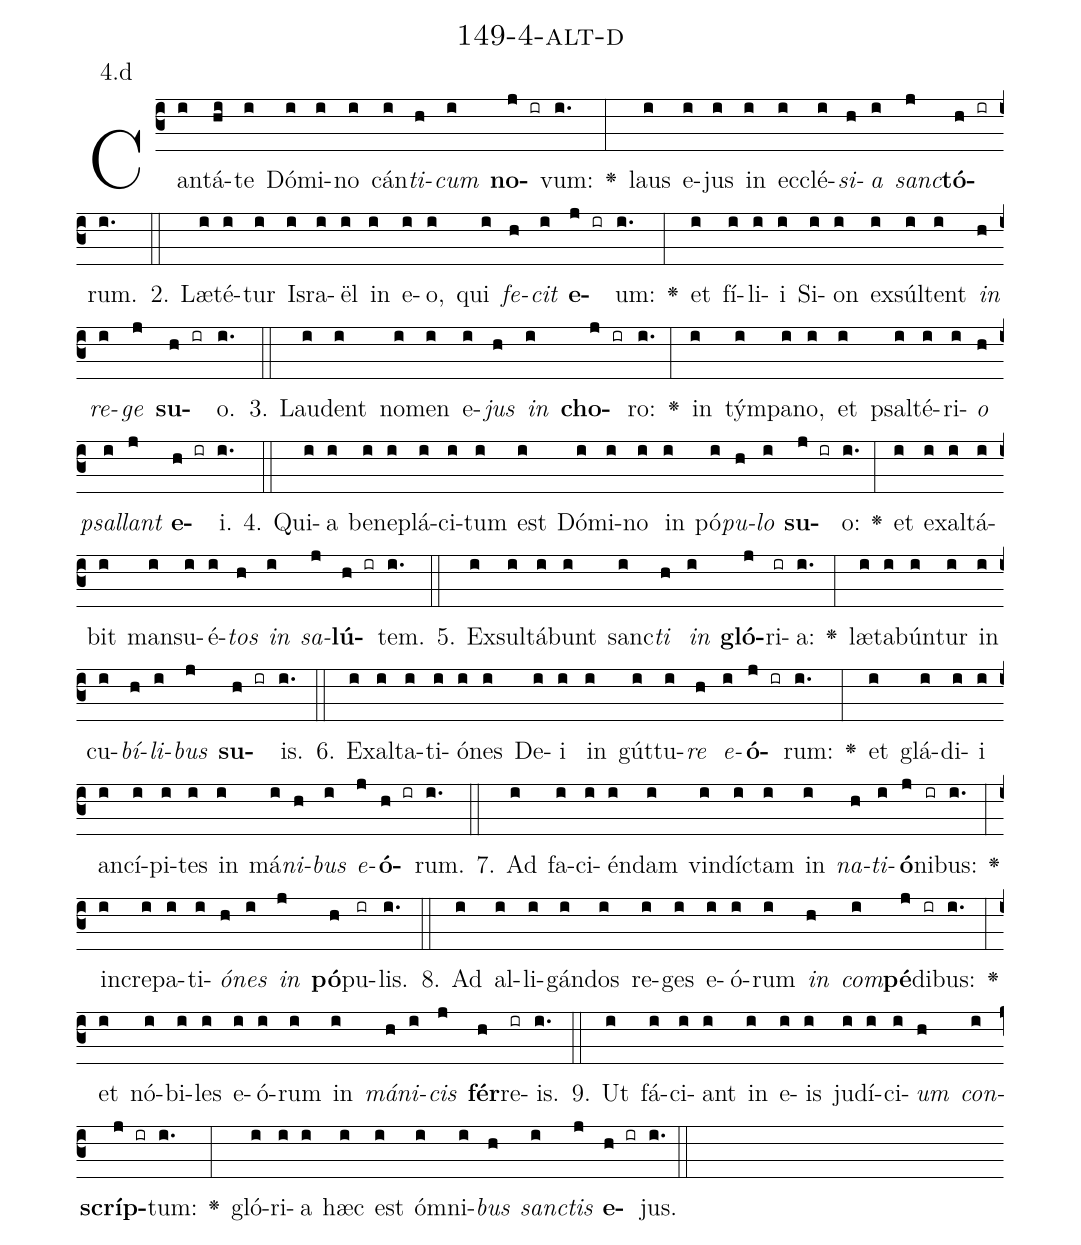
name: 149-4-alt-d;
annotation: 4.d;
%%
(c3)Can(i)tá(hi)te(i) Dó(i)mi(i)no(i) cán(i)<i>ti</i>(h)<i>cum</i>(i) <b>no</b>(j ir)vum:(i.) <v>\greheightstar</v>(:) laus(i) e(i)jus(i) in(i) ec(i)clé(i)<i>si</i>(h)<i>a</i>(i) <i>sanc</i>(j)<b>tó</b>(h ir)rum.(i.) (::)
2. Læ(i)té(i)tur(i) Is(i)ra(i)ël(i) in(i) e(i)o,(i) qui(i) <i>fe</i>(h)<i>cit</i>(i) <b>e</b>(j ir)um:(i.) <v>\greheightstar</v>(:) et(i) fí(i)li(i)i(i) Si(i)on(i) ex(i)súl(i)tent(i) <i>in</i>(h) <i>re</i>(i)<i>ge</i>(j) <b>su</b>(h ir)o.(i.) (::)
3. Lau(i)dent(i) no(i)men(i) e(i)<i>jus</i>(h) <i>in</i>(i) <b>cho</b>(j ir)ro:(i.) <v>\greheightstar</v>(:) in(i) tým(i)pa(i)no,(i) et(i) psal(i)té(i)ri(i)<i>o</i>(h) <i>psal</i>(i)<i>lant</i>(j) <b>e</b>(h ir)i.(i.) (::)
4. Qui(i)a(i) be(i)ne(i)plá(i)ci(i)tum(i) est(i) Dó(i)mi(i)no(i) in(i) pó(i)<i>pu</i>(h)<i>lo</i>(i) <b>su</b>(j ir)o:(i.) <v>\greheightstar</v>(:) et(i) ex(i)al(i)tá(i)bit(i) man(i)su(i)é(i)<i>tos</i>(h) <i>in</i>(i) <i>sa</i>(j)<b>lú</b>(h ir)tem.(i.) (::)
5. Ex(i)sul(i)tá(i)bunt(i) sanc(i)<i>ti</i>(h) <i>in</i>(i) <b>gló</b>(j)ri(ir)a:(i.) <v>\greheightstar</v>(:) læ(i)ta(i)bún(i)tur(i) in(i) cu(i)<i>bí</i>(h)<i>li</i>(i)<i>bus</i>(j) <b>su</b>(h ir)is.(i.) (::)
6. Ex(i)al(i)ta(i)ti(i)ó(i)nes(i) De(i)i(i) in(i) gút(i)tu(i)<i>re</i>(h) <i>e</i>(i)<b>ó</b>(j ir)rum:(i.) <v>\greheightstar</v>(:) et(i) glá(i)di(i)i(i) an(i)cí(i)pi(i)tes(i) in(i) má(i)<i>ni</i>(h)<i>bus</i>(i) <i>e</i>(j)<b>ó</b>(h ir)rum.(i.) (::)
7. Ad(i) fa(i)ci(i)én(i)dam(i) vin(i)díc(i)tam(i) in(i) <i>na</i>(h)<i>ti</i>(i)<b>ó</b>(j)ni(ir)bus:(i.) <v>\greheightstar</v>(:) in(i)cre(i)pa(i)ti(i)<i>ó</i>(h)<i>nes</i>(i) <i>in</i>(j) <b>pó</b>(h)pu(ir)lis.(i.) (::)
8. Ad(i) al(i)li(i)gán(i)dos(i) re(i)ges(i) e(i)ó(i)rum(i) <i>in</i>(h) <i>com</i>(i)<b>pé</b>(j)di(ir)bus:(i.) <v>\greheightstar</v>(:) et(i) nó(i)bi(i)les(i) e(i)ó(i)rum(i) in(i) <i>má</i>(h)<i>ni</i>(i)<i>cis</i>(j) <b>fér</b>(h)re(ir)is.(i.) (::)
9. Ut(i) fá(i)ci(i)ant(i) in(i) e(i)is(i) ju(i)dí(i)ci(i)<i>um</i>(h) <i>con</i>(i)<b>scríp</b>(j ir)tum:(i.) <v>\greheightstar</v>(:) gló(i)ri(i)a(i) hæc(i) est(i) óm(i)ni(i)<i>bus</i>(h) <i>sanc</i>(i)<i>tis</i>(j) <b>e</b>(h ir)jus.(i.) (::)
